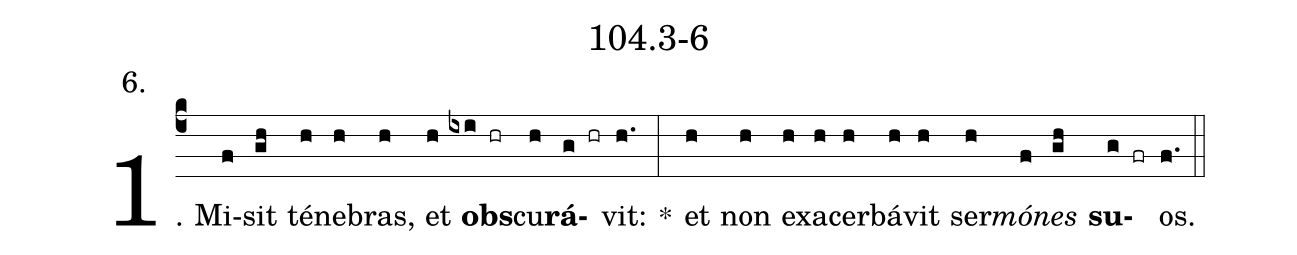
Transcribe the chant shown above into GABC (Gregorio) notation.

name: 104.3-6;
annotation: 6.;
%%
(c4)1. Mi(f)sit(gh) té(h)ne(h)bras,(h) et(h) <b>obs</b>(ixi hr)cu(h)<b>rá</b>(g hr)vit:(h.) *(:) et(h) non(h) ex(h)a(h)cer(h)bá(h)vit(h) ser(h)<i>mó</i>(f)<i>nes</i>(gh) <b>su</b>(g fr)os.(f.) (::)


%E(h) u(h) o(f) u(gh) a(g) e.(f.) (::)
